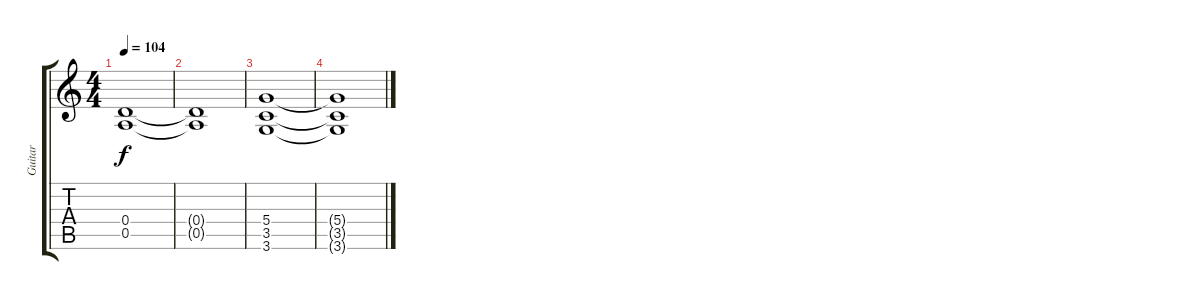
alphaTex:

\track ("Guitar" "Guitar") {instrument distortionguitar}
\staff {score tabs}
\tuning (E4 B3 G3 D3 A2 E2) {hide}
\ts (4 4)
\tempo 104
\clef g2
\ks c
(0.4 0.5).1{dy f} |
(0.4{t} 0.5{t}).1 |
(5.4 3.5 3.6).1 |
(5.4{t} 3.5{t} 3.6{t}).1
